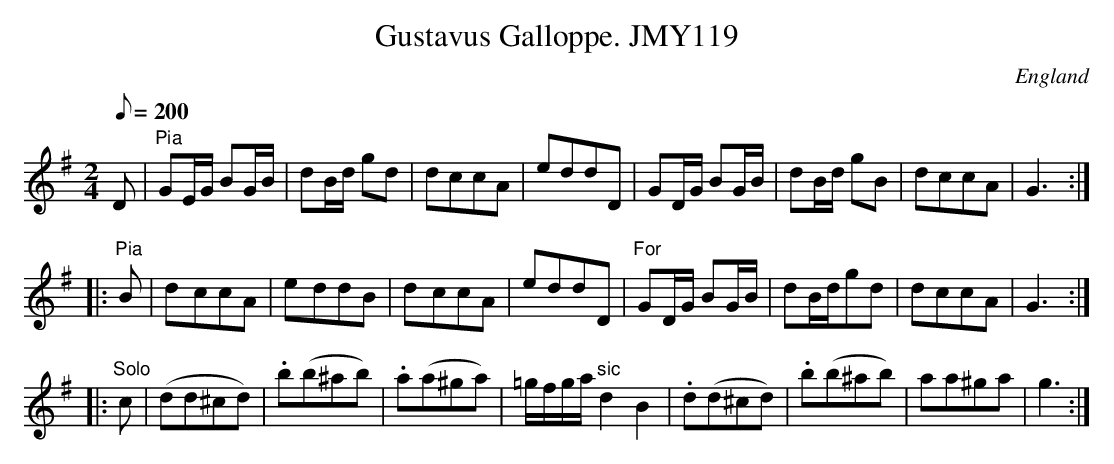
X:1
T:Gustavus Galloppe. JMY119
M:2/4
L:1/8
Q:200
O:England
K:G
D|"Pia"GE/G/ BG/B/|dB/d/ gd|dccA|eddD|GD/G/ BG/B/|dB/d/ gB|dccA|G3:|!
|:"Pia"B|d-ccA|e-ddB|d-ccA|eddD|"For"GD/G/ BG/B/|dB/d/gd|dccA|G3:|!
|:"Solo"c|(dd^cd)|.b(b^ab)|.a(a^ga)|=g/f/g/a/"sic"d2B2|.d(d^cd)|.b(b^ab)
|aa^ga|g3:|]
